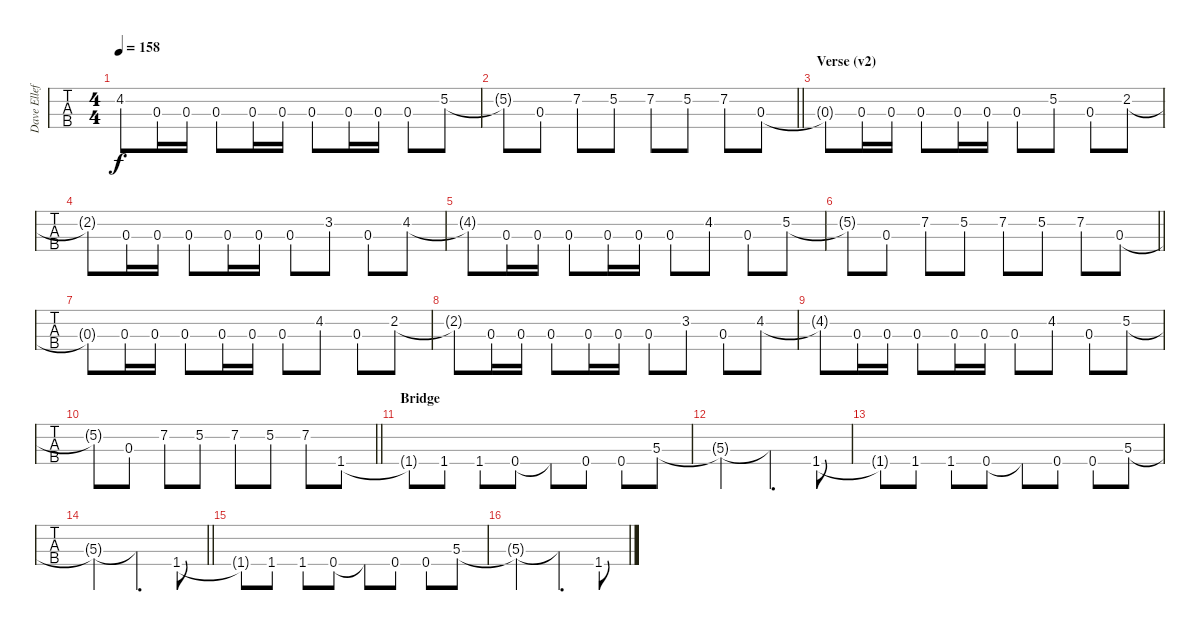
\track ("Dave Ellefson" "Dave Ellef") {instrument electricbasspick}
\staff {tabs}
\tuning (G2 D2 A1 E1) {hide}
\ts (4 4)
\tempo 158
\clef f4
\ks c
4.2{t}.8{dy f} 0.3.16 0.3.16 0.3.8 0.3.16 0.3.16 0.3.8 0.3.16 0.3.16 0.3.8 5.2.8 |
\barLineRight lightlight
5.2{t}.8 0.3.8 7.2.8 5.2.8 7.2.8 5.2.8 7.2.8 0.3.8 |
\section ("" "Verse (v2)")
0.3{t}.8 0.3.16 0.3.16 0.3.8 0.3.16 0.3.16 0.3.8 5.2.8 0.3.8 2.2.8 |
2.2{t}.8 0.3.16 0.3.16 0.3.8 0.3.16 0.3.16 0.3.8 3.2.8 0.3.8 4.2.8 |
4.2{t}.8 0.3.16 0.3.16 0.3.8 0.3.16 0.3.16 0.3.8 4.2.8 0.3.8 5.2.8 |
\barLineRight lightlight
5.2{t}.8 0.3.8 7.2.8 5.2.8 7.2.8 5.2.8 7.2.8 0.3.8 |
0.3{t}.8 0.3.16 0.3.16 0.3.8 0.3.16 0.3.16 0.3.8 4.2.8 0.3.8 2.2.8 |
2.2{t}.8 0.3.16 0.3.16 0.3.8 0.3.16 0.3.16 0.3.8 3.2.8 0.3.8 4.2.8 |
4.2{t}.8 0.3.16 0.3.16 0.3.8 0.3.16 0.3.16 0.3.8 4.2.8 0.3.8 5.2.8 |
\barLineRight lightlight
5.2{t}.8 0.3.8 7.2.8 5.2.8 7.2.8 5.2.8 7.2.8 1.4.8 |
\section ("" "Bridge")
1.4{t}.8 1.4.8 1.4.8 0.4.8 0.4{t}.8 0.4.8 0.4.8 5.3.8 |
5.3{t}.2 5.3{t}.4{d} 1.4.8 |
1.4{t}.8 1.4.8 1.4.8 0.4.8 0.4{t}.8 0.4.8 0.4.8 5.3.8 |
\barLineRight lightlight
5.3{t}.2 5.3{t}.4{d} 1.4.8 |
1.4{t}.8 1.4.8 1.4.8 0.4.8 0.4{t}.8 0.4.8 0.4.8 5.3.8 |
5.3{t}.2 5.3{t}.4{d} 1.4.8
